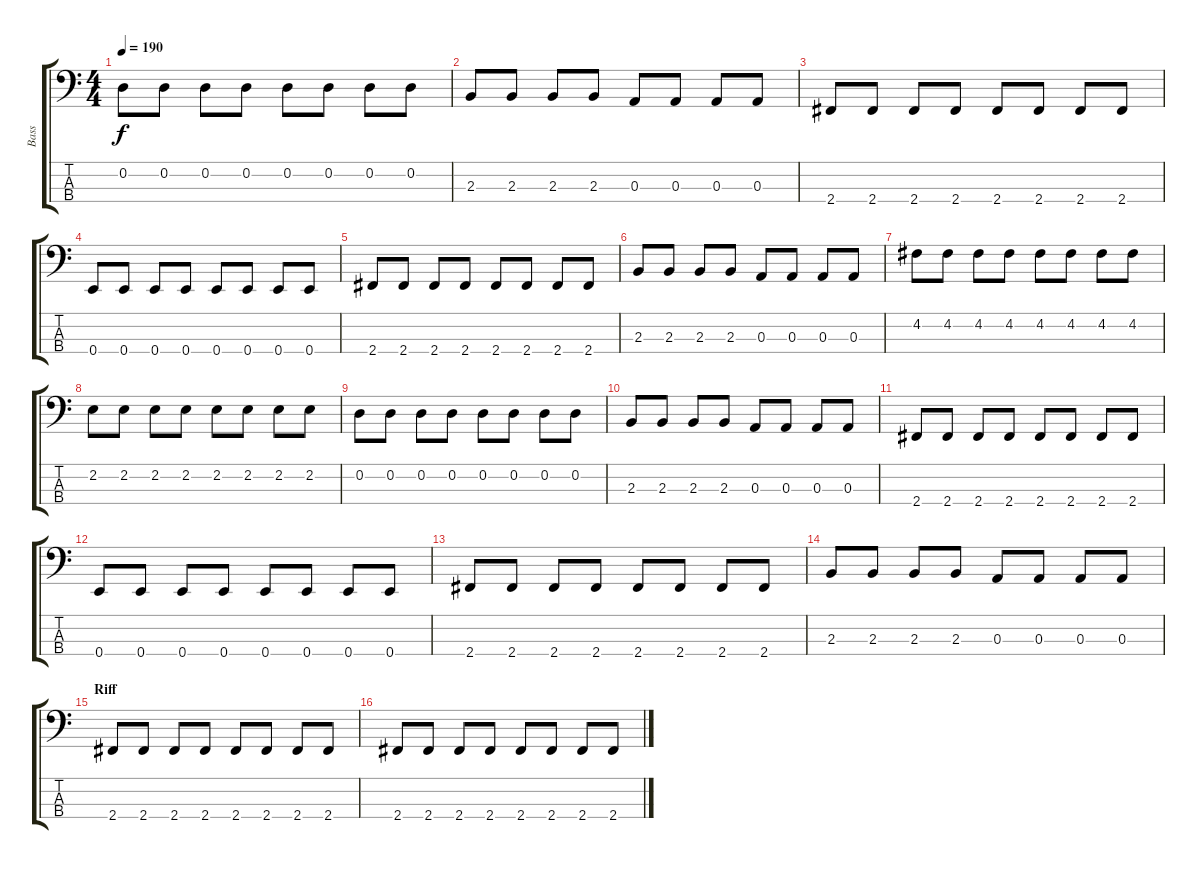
\track ("Bass" "Bass") {instrument electricbasspick}
\staff {score tabs}
\tuning (G2 D2 A1 E1) {hide}
\ts (4 4)
\tempo 190
\clef f4
\ks c
0.2.8{dy f} 0.2.8 0.2.8 0.2.8 0.2.8 0.2.8 0.2.8 0.2.8 |
2.3.8 2.3.8 2.3.8 2.3.8 0.3.8 0.3.8 0.3.8 0.3.8 |
2.4.8 2.4.8 2.4.8 2.4.8 2.4.8 2.4.8 2.4.8 2.4.8 |
0.4.8 0.4.8 0.4.8 0.4.8 0.4.8 0.4.8 0.4.8 0.4.8 |
2.4.8 2.4.8 2.4.8 2.4.8 2.4.8 2.4.8 2.4.8 2.4.8 |
2.3.8 2.3.8 2.3.8 2.3.8 0.3.8 0.3.8 0.3.8 0.3.8 |
4.2.8 4.2.8 4.2.8 4.2.8 4.2.8 4.2.8 4.2.8 4.2.8 |
2.2.8 2.2.8 2.2.8 2.2.8 2.2.8 2.2.8 2.2.8 2.2.8 |
0.2.8 0.2.8 0.2.8 0.2.8 0.2.8 0.2.8 0.2.8 0.2.8 |
2.3.8 2.3.8 2.3.8 2.3.8 0.3.8 0.3.8 0.3.8 0.3.8 |
2.4.8 2.4.8 2.4.8 2.4.8 2.4.8 2.4.8 2.4.8 2.4.8 |
0.4.8 0.4.8 0.4.8 0.4.8 0.4.8 0.4.8 0.4.8 0.4.8 |
2.4.8 2.4.8 2.4.8 2.4.8 2.4.8 2.4.8 2.4.8 2.4.8 |
2.3.8 2.3.8 2.3.8 2.3.8 0.3.8 0.3.8 0.3.8 0.3.8 |
\section ("" "Riff")
2.4.8 2.4.8 2.4.8 2.4.8 2.4.8 2.4.8 2.4.8 2.4.8 |
2.4.8 2.4.8 2.4.8 2.4.8 2.4.8 2.4.8 2.4.8 2.4.8
